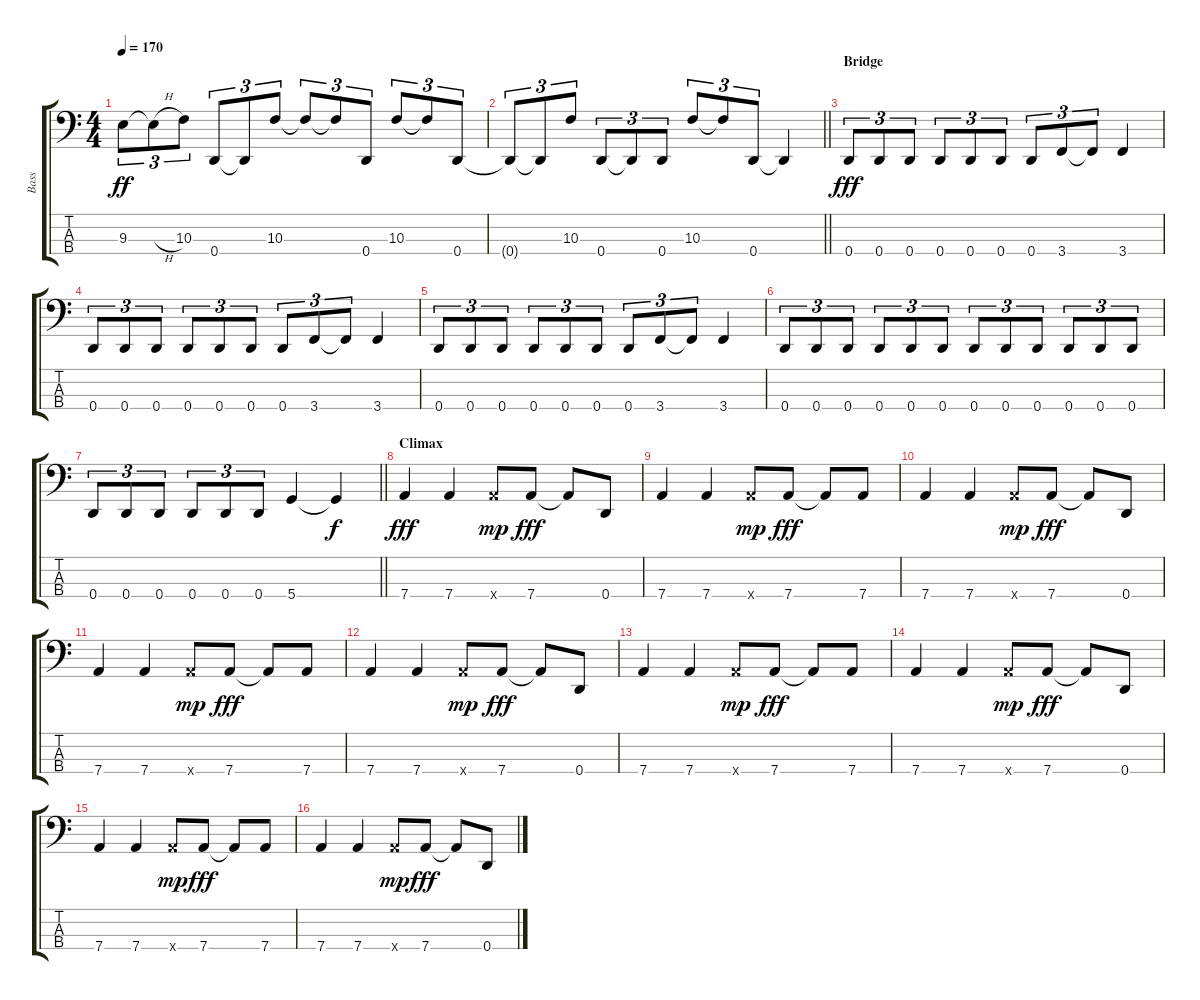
\track ("Bass" "Bass") {instrument electricbassfinger}
\staff {score tabs}
\tuning (F2 C2 G1 D1) {hide}
\ts (4 4)
\tempo 170
\clef f4
\ks c
9.3.8{tu (3 2) dy ff} 9.3{h t}.8{tu (3 2)} 10.3.8{tu (3 2)} 0.4.8{tu (3 2)} 0.4{t}.8{tu (3 2)} 10.3.8{tu (3 2)} 10.3{t}.8{tu (3 2)} 10.3{t}.8{tu (3 2)} 0.4.8{tu (3 2)} 10.3.8{tu (3 2)} 10.3{t}.8{tu (3 2)} 0.4.8{tu (3 2)} |
\barLineRight lightlight
0.4{t}.8{tu (3 2)} 0.4{t}.8{tu (3 2)} 10.3.8{tu (3 2)} 0.4.8{tu (3 2)} 0.4{t}.8{tu (3 2)} 0.4.8{tu (3 2)} 10.3.8{tu (3 2)} 10.3{t}.8{tu (3 2)} 0.4.8{tu (3 2)} 0.4{t}.4 |
\section ("" "Bridge")
0.4.8{tu (3 2) dy fff} 0.4.8{tu (3 2)} 0.4.8{tu (3 2)} 0.4.8{tu (3 2)} 0.4.8{tu (3 2)} 0.4.8{tu (3 2)} 0.4.8{tu (3 2)} 3.4.8{tu (3 2)} 3.4{t}.8{tu (3 2)} 3.4.4 |
0.4.8{tu (3 2)} 0.4.8{tu (3 2)} 0.4.8{tu (3 2)} 0.4.8{tu (3 2)} 0.4.8{tu (3 2)} 0.4.8{tu (3 2)} 0.4.8{tu (3 2)} 3.4.8{tu (3 2)} 3.4{t}.8{tu (3 2)} 3.4.4 |
0.4.8{tu (3 2)} 0.4.8{tu (3 2)} 0.4.8{tu (3 2)} 0.4.8{tu (3 2)} 0.4.8{tu (3 2)} 0.4.8{tu (3 2)} 0.4.8{tu (3 2)} 3.4.8{tu (3 2)} 3.4{t}.8{tu (3 2)} 3.4.4 |
0.4.8{tu (3 2)} 0.4.8{tu (3 2)} 0.4.8{tu (3 2)} 0.4.8{tu (3 2)} 0.4.8{tu (3 2)} 0.4.8{tu (3 2)} 0.4.8{tu (3 2)} 0.4.8{tu (3 2)} 0.4.8{tu (3 2)} 0.4.8{tu (3 2)} 0.4.8{tu (3 2)} 0.4.8{tu (3 2)} |
\barLineRight lightlight
0.4.8{tu (3 2)} 0.4.8{tu (3 2)} 0.4.8{tu (3 2)} 0.4.8{tu (3 2)} 0.4.8{tu (3 2)} 0.4.8{tu (3 2)} 5.4.4 5.4{t}.4{dy f} |
\section ("" "Climax")
7.4.4{dy fff} 7.4.4 7.4{x}.8{dy mp} 7.4.8{dy fff} 7.4{t}.8 0.4.8 |
7.4.4 7.4.4 7.4{x}.8{dy mp} 7.4.8{dy fff} 7.4{t}.8 7.4.8 |
7.4.4 7.4.4 7.4{x}.8{dy mp} 7.4.8{dy fff} 7.4{t}.8 0.4.8 |
7.4.4 7.4.4 7.4{x}.8{dy mp} 7.4.8{dy fff} 7.4{t}.8 7.4.8 |
7.4.4 7.4.4 7.4{x}.8{dy mp} 7.4.8{dy fff} 7.4{t}.8 0.4.8 |
7.4.4 7.4.4 7.4{x}.8{dy mp} 7.4.8{dy fff} 7.4{t}.8 7.4.8 |
7.4.4 7.4.4 7.4{x}.8{dy mp} 7.4.8{dy fff} 7.4{t}.8 0.4.8 |
7.4.4 7.4.4 7.4{x}.8{dy mp} 7.4.8{dy fff} 7.4{t}.8 7.4.8 |
7.4.4 7.4.4 7.4{x}.8{dy mp} 7.4.8{dy fff} 7.4{t}.8 0.4.8
